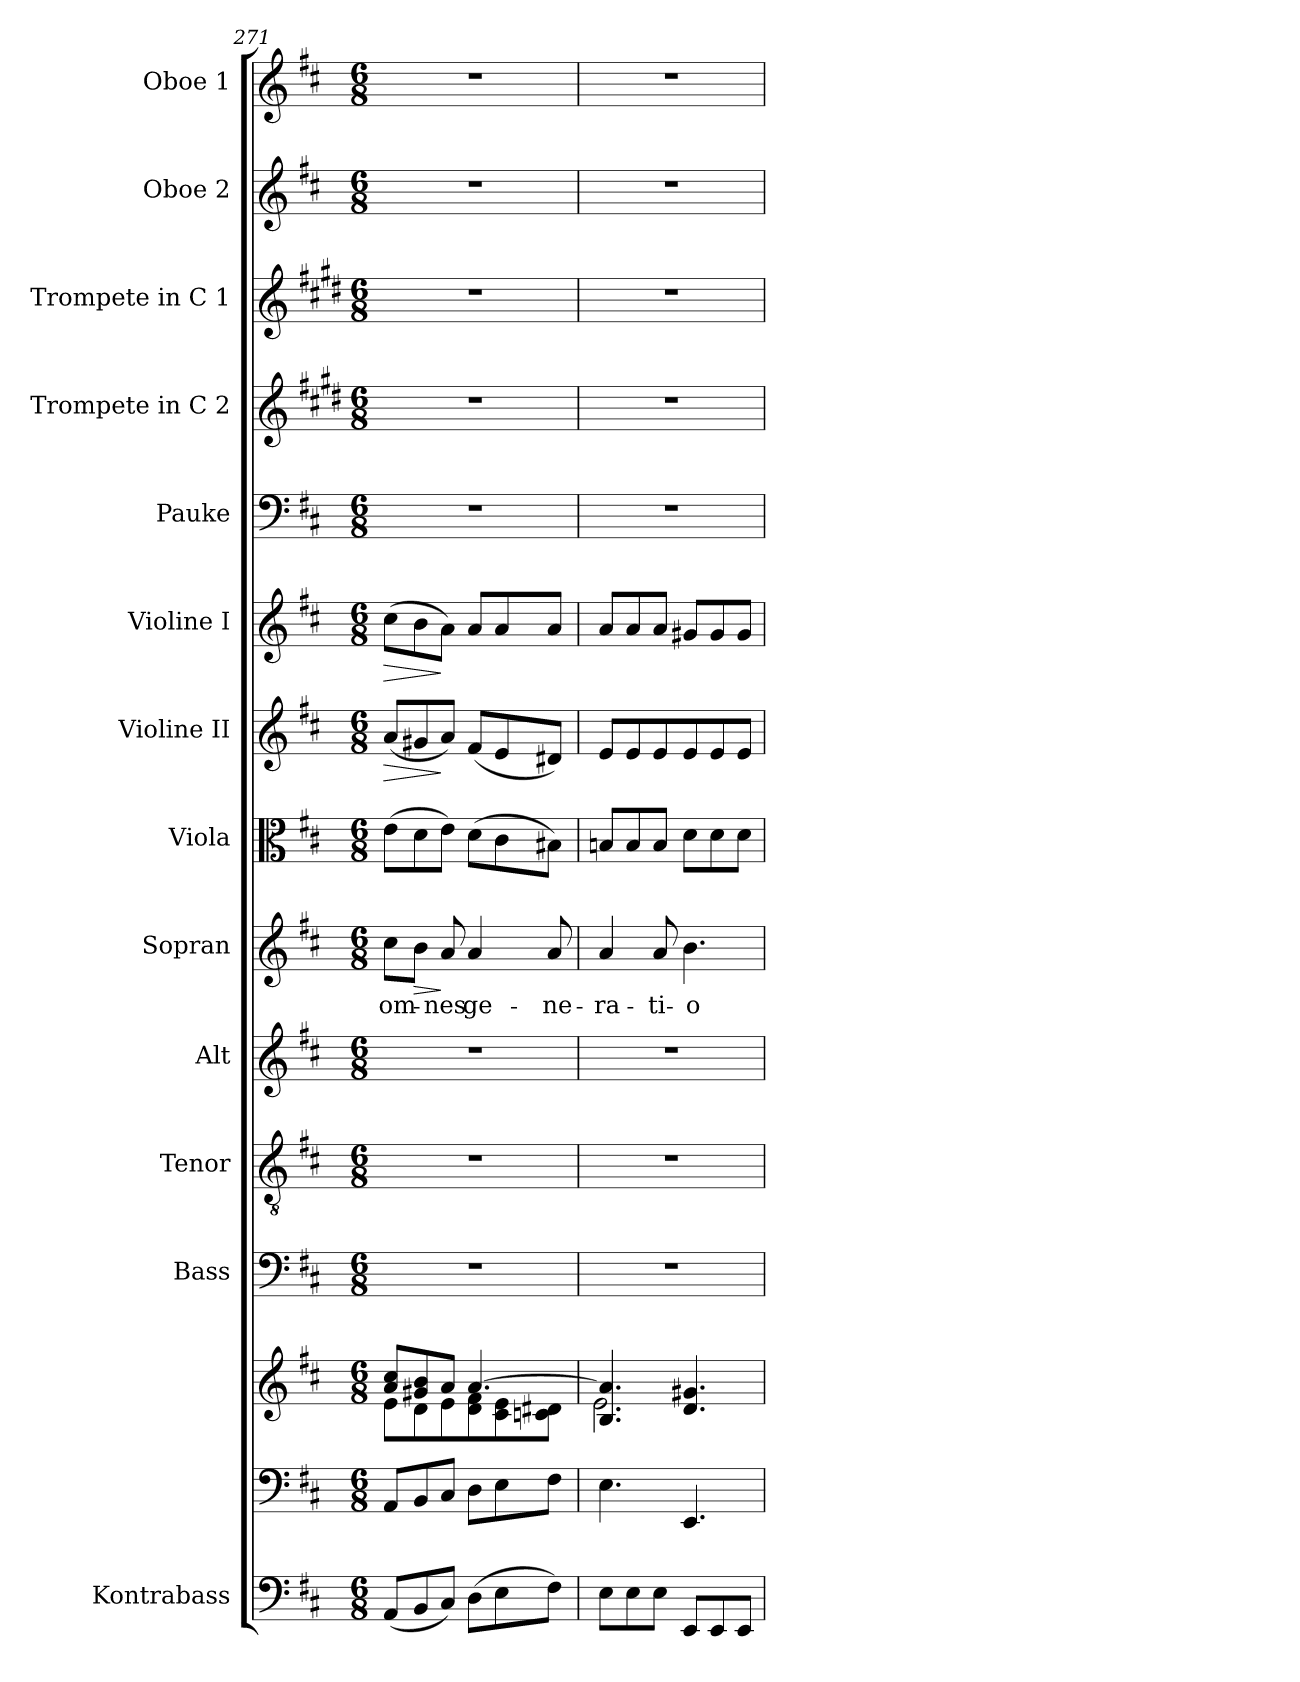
**kern	**kern	**kern	**kern	**kern	**kern	**kern	**text	**dynam	**kern	**kern	**dynam	**kern	**dynam	**kern	**kern	**kern	**kern	**kern
*part14	*part13	*part13	*part12	*part11	*part10	*part9	*part9	*part9	*part8	*part7	*part7	*part6	*part6	*part5	*part4	*part3	*part2	*part1
*staff15	*staff14	*staff13	*staff12	*staff11	*staff10	*staff9	*staff9	*staff9	*staff8	*staff7	*staff7	*staff6	*staff6	*staff5	*staff4	*staff3	*staff2	*staff1
*I"Kontrabass	*	*	*I"Bass	*I"Tenor	*I"Alt	*I"Sopran	*	*	*I"Viola	*I"Violine II	*	*I"Violine I	*	*I"Pauke	*I"Trompete in C 2	*I"Trompete in C 1	*I"Oboe 2	*I"Oboe 1
*I'Kb.	*	*	*I'B	*I'T	*I'A	*I'S	*	*	*I'Vla.	*I'Vl. II	*	*I'Vl. I	*	*I'Pk.	*	*	*I'Ob. 2	*I'Ob. 1
*clefF4	*clefF4	*clefG2	*clefF4	*clefGv2	*clefG2	*clefG2	*	*	*clefC3	*clefG2	*	*clefG2	*	*clefF4	*clefG2	*clefG2	*clefG2	*clefG2
*ITrd7c12	*	*	*	*	*	*	*	*	*	*	*	*	*	*	*ITrd1c2	*ITrd1c2	*	*
*k[f#c#]	*k[f#c#]	*k[f#c#]	*k[f#c#]	*k[f#c#]	*k[f#c#]	*k[f#c#]	*	*	*k[f#c#]	*k[f#c#]	*	*k[f#c#]	*	*k[f#c#]	*k[f#c#]	*k[f#c#]	*k[f#c#]	*k[f#c#]
*D:	*D:	*D:	*D:	*D:	*D:	*D:	*	*	*D:	*D:	*	*D:	*	*D:	*D:	*D:	*D:	*D:
*M6/8	*M6/8	*M6/8	*M6/8	*M6/8	*M6/8	*M6/8	*	*	*M6/8	*M6/8	*	*M6/8	*	*M6/8	*M6/8	*M6/8	*M6/8	*M6/8
=271	=271	=271	=271	=271	=271	=271	=271	=271	=271	=271	=271	=271	=271	=271	=271	=271	=271	=271
*	*	*^	*	*	*	*	*	*	*	*	*	*	*	*	*	*	*	*
!	!	!	!	!	!	!	!	!LO:LY:b	!	!	!	!LO:HP:b	!	!LO:HP:b	!	!	!	!	!
(<8AAA/L	8AA/L	8a/ 8cc#/L	8e\L	2.r	2.r	2.r	8cc#\L	om-	.	(>8e\L	(<8a/L	>	(>8cc#\L	>	2.r	2.r	2.r	2.r	2.r
!	!	!	!	!	!	!	!	!	!LO:HP:b	!	!	!	!	!	!	!	!	!	!
8BBB/	8BB/	8g#X/ 8b/	8d\	.	.	.	8b\J	.	>	8d\	8g#X/	.	8b\	.	.	.	.	.	.
!	!	!	!	!	!	!	!	!LO:LY:b	!	!	!	!	!	!	!	!	!	!	!
8CC#/J)	8C#/J	8a/J	8e\	.	.	.	8a/	-nes	]	8e\J)	8a/J)	]	8a\J)	]	.	.	.	.	.
!	!	!	!	!	!	!	!	!LO:LY:b	!	!	!	!	!	!	!	!	!	!	!
(>8DD\L	8D\L	[>4.a/	8d\ 8f#\	.	.	.	4a/	ge-	.	(>8d\L	(<8f#/L	.	8a/L	.	.	.	.	.	.
8EE\	8E\	.	8c#\ 8e\	.	.	.	.	.	.	8c#\	8e/	.	8a/	.	.	.	.	.	.
!	!	!	!	!	!	!	!	!LO:LY:b	!	!	!	!	!	!	!	!	!	!	!
8FF#\J)	8F#\J	.	8cn\ 8d#X\J	.	.	.	8a/	-ne-	.	8B#X\J)	8d#X/J)	.	8a/J	.	.	.	.	.	.
=272	=272	=272	=272	=272	=272	=272	=272	=272	=272	=272	=272	=272	=272	=272	=272	=272	=272	=272	=272
!	!	!	!	!	!	!	!	!LO:LY:b	!	!	!	!	!	!	!	!	!	!	!
8EE\L	4.E\	4.B/ 4.a/]	2.e\	2.r	2.r	2.r	4a/	-ra-	.	8Bn/L	8e/L	.	8a/L	.	2.r	2.r	2.r	2.r	2.r
8EE\	.	.	.	.	.	.	.	.	.	8B/	8e/	.	8a/	.	.	.	.	.	.
!	!	!	!	!	!	!	!	!LO:LY:b	!	!	!	!	!	!	!	!	!	!	!
8EE\J	.	.	.	.	.	.	8a/	-ti-	.	8B/J	8e/	.	8a/J	.	.	.	.	.	.
!	!	!	!	!	!	!	!	!LO:LY:b	!	!	!	!	!	!	!	!	!	!	!
8EEE/L	4.EE/	4.d/ 4.g#X/	.	.	.	.	4.b\	-o-	.	8d\L	8e/	.	8g#X/L	.	.	.	.	.	.
8EEE/	.	.	.	.	.	.	.	.	.	8d\	8e/	.	8g#/	.	.	.	.	.	.
8EEE/J	.	.	.	.	.	.	.	.	.	8d\J	8e/J	.	8g#/J	.	.	.	.	.	.
*	*	*v	*v	*	*	*	*	*	*	*	*	*	*	*	*	*	*	*	*
=	=	=	=	=	=	=	=	=	=	=	=	=	=	=	=	=	=	=
*-	*-	*-	*-	*-	*-	*-	*-	*-	*-	*-	*-	*-	*-	*-	*-	*-	*-	*-
